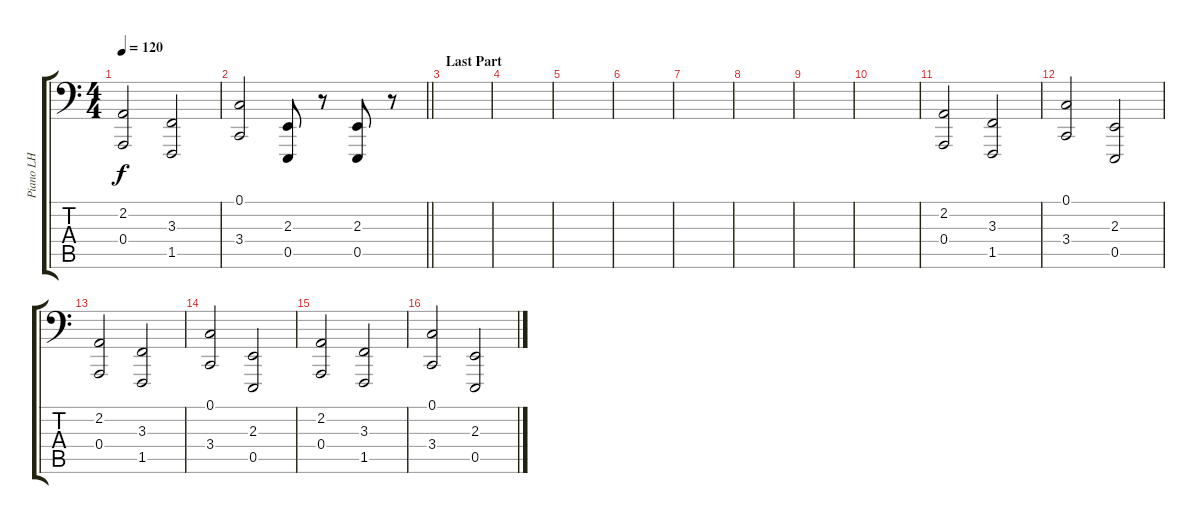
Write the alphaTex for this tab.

\track ("Piano LH" "Piano LH") {instrument acousticgrandpiano}
\staff {score tabs}
\tuning (C3 G2 D2 A1 E1 B0) {hide}
\ts (4 4)
\tempo 120
\clef f4
\ks c
(2.2 0.4).2{dy f} (3.3 1.5).2 |
\barLineRight lightlight
(0.1 3.4).2 (2.3 0.5).8 r.8 (2.3 0.5).8 r.8 |
\section ("" "Last Part")
|
|
|
|
|
|
|
|
(2.2 0.4).2 (3.3 1.5).2 |
(0.1 3.4).2 (2.3 0.5).2 |
(2.2 0.4).2 (3.3 1.5).2 |
(0.1 3.4).2 (2.3 0.5).2 |
(2.2 0.4).2 (3.3 1.5).2 |
(0.1 3.4).2 (2.3 0.5).2
